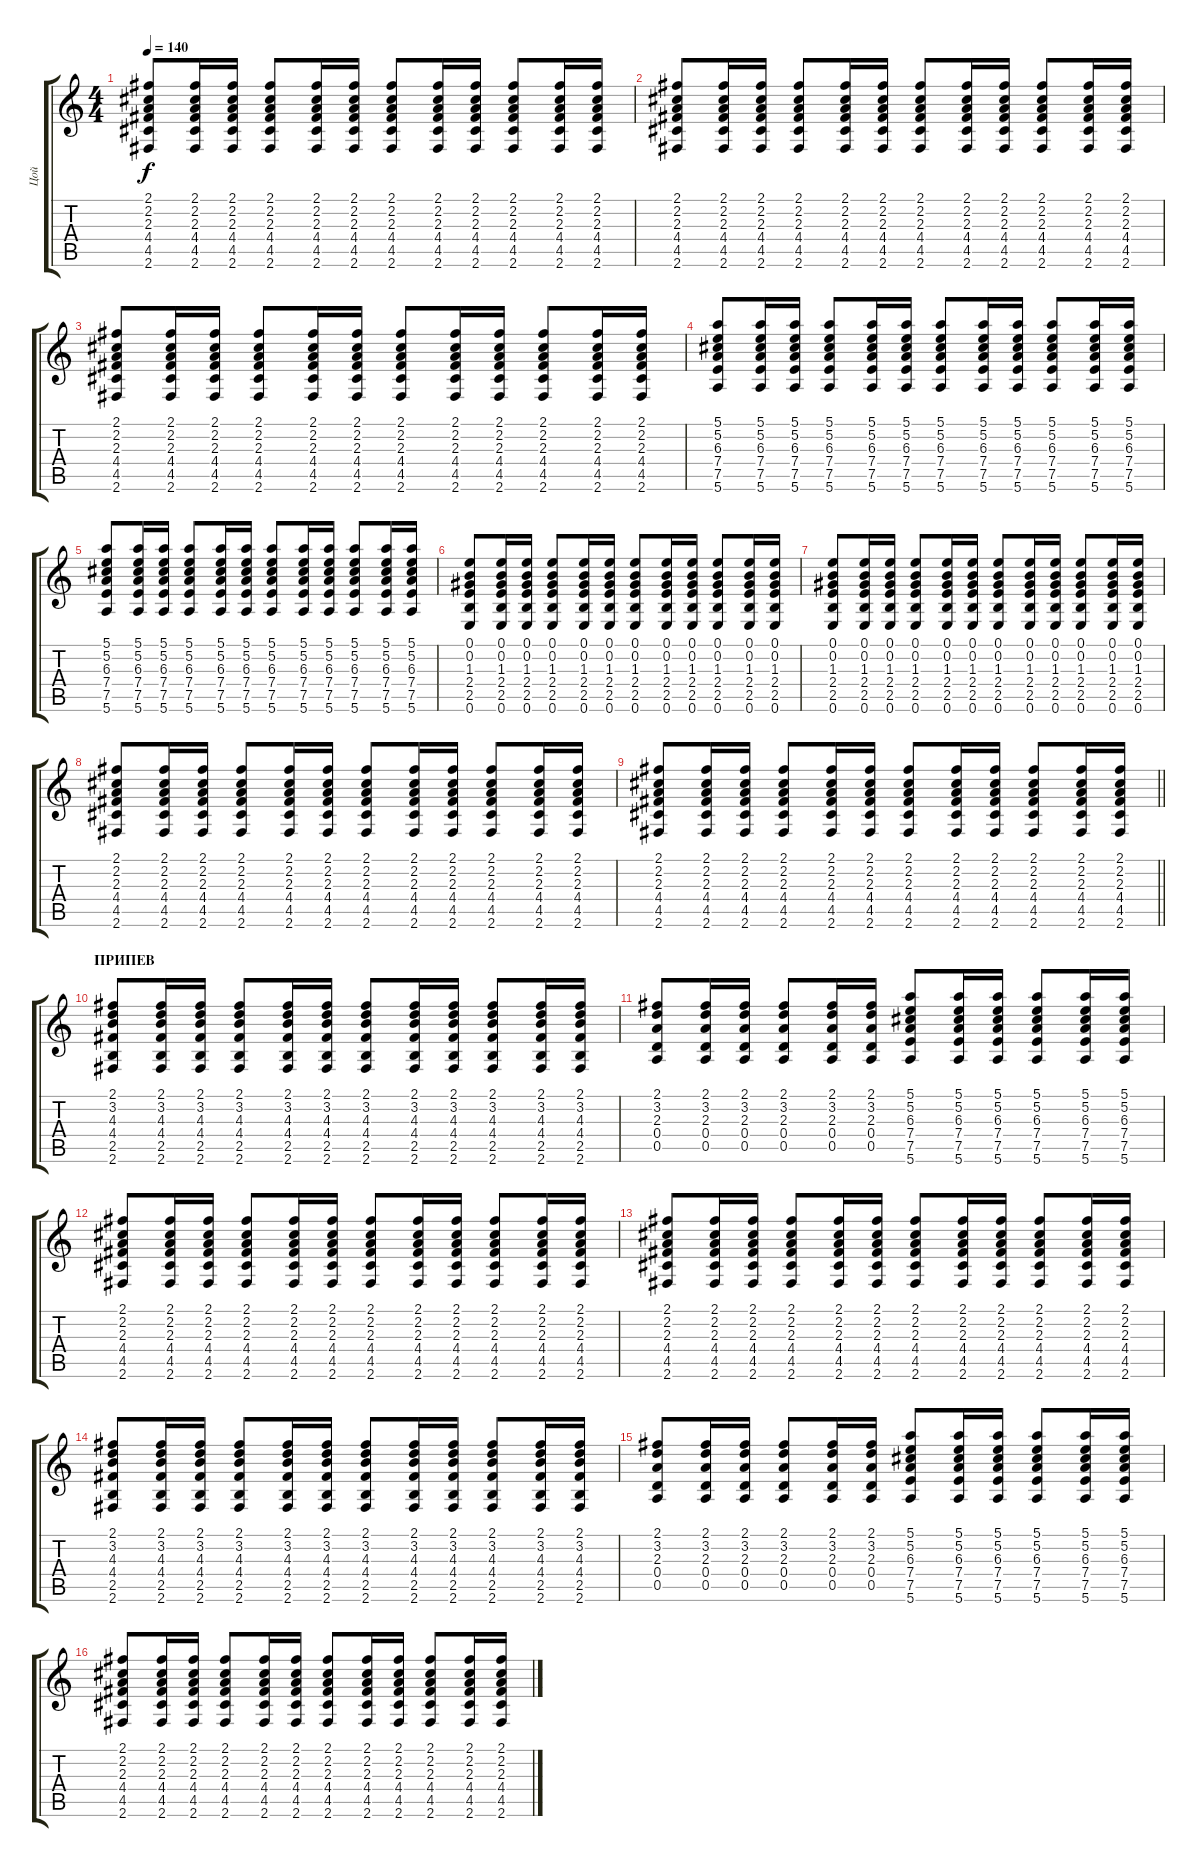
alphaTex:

\track ("Цой" "Цой") {instrument acousticguitarsteel}
\staff {score tabs}
\tuning (E4 B3 G3 D3 A2 E2) {hide}
\ts (4 4)
\tempo 140
\clef g2
\ks c
(2.1 2.2 2.3 4.4 4.5 2.6).8{dy f} (2.1 2.2 2.3 4.4 4.5 2.6).16 (2.1 2.2 2.3 4.4 4.5 2.6).16 (2.1 2.2 2.3 4.4 4.5 2.6).8 (2.1 2.2 2.3 4.4 4.5 2.6).16 (2.1 2.2 2.3 4.4 4.5 2.6).16 (2.1 2.2 2.3 4.4 4.5 2.6).8 (2.1 2.2 2.3 4.4 4.5 2.6).16 (2.1 2.2 2.3 4.4 4.5 2.6).16 (2.1 2.2 2.3 4.4 4.5 2.6).8 (2.1 2.2 2.3 4.4 4.5 2.6).16 (2.1 2.2 2.3 4.4 4.5 2.6).16 |
(2.1 2.2 2.3 4.4 4.5 2.6).8 (2.1 2.2 2.3 4.4 4.5 2.6).16 (2.1 2.2 2.3 4.4 4.5 2.6).16 (2.1 2.2 2.3 4.4 4.5 2.6).8 (2.1 2.2 2.3 4.4 4.5 2.6).16 (2.1 2.2 2.3 4.4 4.5 2.6).16 (2.1 2.2 2.3 4.4 4.5 2.6).8 (2.1 2.2 2.3 4.4 4.5 2.6).16 (2.1 2.2 2.3 4.4 4.5 2.6).16 (2.1 2.2 2.3 4.4 4.5 2.6).8 (2.1 2.2 2.3 4.4 4.5 2.6).16 (2.1 2.2 2.3 4.4 4.5 2.6).16 |
(2.1 2.2 2.3 4.4 4.5 2.6).8 (2.1 2.2 2.3 4.4 4.5 2.6).16 (2.1 2.2 2.3 4.4 4.5 2.6).16 (2.1 2.2 2.3 4.4 4.5 2.6).8 (2.1 2.2 2.3 4.4 4.5 2.6).16 (2.1 2.2 2.3 4.4 4.5 2.6).16 (2.1 2.2 2.3 4.4 4.5 2.6).8 (2.1 2.2 2.3 4.4 4.5 2.6).16 (2.1 2.2 2.3 4.4 4.5 2.6).16 (2.1 2.2 2.3 4.4 4.5 2.6).8 (2.1 2.2 2.3 4.4 4.5 2.6).16 (2.1 2.2 2.3 4.4 4.5 2.6).16 |
(5.1 5.2 6.3 7.4 7.5 5.6).8 (5.1 5.2 6.3 7.4 7.5 5.6).16 (5.1 5.2 6.3 7.4 7.5 5.6).16 (5.1 5.2 6.3 7.4 7.5 5.6).8 (5.1 5.2 6.3 7.4 7.5 5.6).16 (5.1 5.2 6.3 7.4 7.5 5.6).16 (5.1 5.2 6.3 7.4 7.5 5.6).8 (5.1 5.2 6.3 7.4 7.5 5.6).16 (5.1 5.2 6.3 7.4 7.5 5.6).16 (5.1 5.2 6.3 7.4 7.5 5.6).8 (5.1 5.2 6.3 7.4 7.5 5.6).16 (5.1 5.2 6.3 7.4 7.5 5.6).16 |
(5.1 5.2 6.3 7.4 7.5 5.6).8 (5.1 5.2 6.3 7.4 7.5 5.6).16 (5.1 5.2 6.3 7.4 7.5 5.6).16 (5.1 5.2 6.3 7.4 7.5 5.6).8 (5.1 5.2 6.3 7.4 7.5 5.6).16 (5.1 5.2 6.3 7.4 7.5 5.6).16 (5.1 5.2 6.3 7.4 7.5 5.6).8 (5.1 5.2 6.3 7.4 7.5 5.6).16 (5.1 5.2 6.3 7.4 7.5 5.6).16 (5.1 5.2 6.3 7.4 7.5 5.6).8 (5.1 5.2 6.3 7.4 7.5 5.6).16 (5.1 5.2 6.3 7.4 7.5 5.6).16 |
(0.1 0.2 1.3 2.4 2.5 0.6).8 (0.1 0.2 1.3 2.4 2.5 0.6).16 (0.1 0.2 1.3 2.4 2.5 0.6).16 (0.1 0.2 1.3 2.4 2.5 0.6).8 (0.1 0.2 1.3 2.4 2.5 0.6).16 (0.1 0.2 1.3 2.4 2.5 0.6).16 (0.1 0.2 1.3 2.4 2.5 0.6).8 (0.1 0.2 1.3 2.4 2.5 0.6).16 (0.1 0.2 1.3 2.4 2.5 0.6).16 (0.1 0.2 1.3 2.4 2.5 0.6).8 (0.1 0.2 1.3 2.4 2.5 0.6).16 (0.1 0.2 1.3 2.4 2.5 0.6).16 |
(0.1 0.2 1.3 2.4 2.5 0.6).8 (0.1 0.2 1.3 2.4 2.5 0.6).16 (0.1 0.2 1.3 2.4 2.5 0.6).16 (0.1 0.2 1.3 2.4 2.5 0.6).8 (0.1 0.2 1.3 2.4 2.5 0.6).16 (0.1 0.2 1.3 2.4 2.5 0.6).16 (0.1 0.2 1.3 2.4 2.5 0.6).8 (0.1 0.2 1.3 2.4 2.5 0.6).16 (0.1 0.2 1.3 2.4 2.5 0.6).16 (0.1 0.2 1.3 2.4 2.5 0.6).8 (0.1 0.2 1.3 2.4 2.5 0.6).16 (0.1 0.2 1.3 2.4 2.5 0.6).16 |
(2.1 2.2 2.3 4.4 4.5 2.6).8 (2.1 2.2 2.3 4.4 4.5 2.6).16 (2.1 2.2 2.3 4.4 4.5 2.6).16 (2.1 2.2 2.3 4.4 4.5 2.6).8 (2.1 2.2 2.3 4.4 4.5 2.6).16 (2.1 2.2 2.3 4.4 4.5 2.6).16 (2.1 2.2 2.3 4.4 4.5 2.6).8 (2.1 2.2 2.3 4.4 4.5 2.6).16 (2.1 2.2 2.3 4.4 4.5 2.6).16 (2.1 2.2 2.3 4.4 4.5 2.6).8 (2.1 2.2 2.3 4.4 4.5 2.6).16 (2.1 2.2 2.3 4.4 4.5 2.6).16 |
\barLineRight lightlight
(2.1 2.2 2.3 4.4 4.5 2.6).8 (2.1 2.2 2.3 4.4 4.5 2.6).16 (2.1 2.2 2.3 4.4 4.5 2.6).16 (2.1 2.2 2.3 4.4 4.5 2.6).8 (2.1 2.2 2.3 4.4 4.5 2.6).16 (2.1 2.2 2.3 4.4 4.5 2.6).16 (2.1 2.2 2.3 4.4 4.5 2.6).8 (2.1 2.2 2.3 4.4 4.5 2.6).16 (2.1 2.2 2.3 4.4 4.5 2.6).16 (2.1 2.2 2.3 4.4 4.5 2.6).8 (2.1 2.2 2.3 4.4 4.5 2.6).16 (2.1 2.2 2.3 4.4 4.5 2.6).16 |
\section ("" "ПРИПЕВ")
(2.1 3.2 4.3 4.4 2.5 2.6).8 (2.1 3.2 4.3 4.4 2.5 2.6).16 (2.1 3.2 4.3 4.4 2.5 2.6).16 (2.1 3.2 4.3 4.4 2.5 2.6).8 (2.1 3.2 4.3 4.4 2.5 2.6).16 (2.1 3.2 4.3 4.4 2.5 2.6).16 (2.1 3.2 4.3 4.4 2.5 2.6).8 (2.1 3.2 4.3 4.4 2.5 2.6).16 (2.1 3.2 4.3 4.4 2.5 2.6).16 (2.1 3.2 4.3 4.4 2.5 2.6).8 (2.1 3.2 4.3 4.4 2.5 2.6).16 (2.1 3.2 4.3 4.4 2.5 2.6).16 |
(2.1 3.2 2.3 0.4 0.5).8 (2.1 3.2 2.3 0.4 0.5).16 (2.1 3.2 2.3 0.4 0.5).16 (2.1 3.2 2.3 0.4 0.5).8 (2.1 3.2 2.3 0.4 0.5).16 (2.1 3.2 2.3 0.4 0.5).16 (5.1 5.2 6.3 7.4 7.5 5.6).8 (5.1 5.2 6.3 7.4 7.5 5.6).16 (5.1 5.2 6.3 7.4 7.5 5.6).16 (5.1 5.2 6.3 7.4 7.5 5.6).8 (5.1 5.2 6.3 7.4 7.5 5.6).16 (5.1 5.2 6.3 7.4 7.5 5.6).16 |
(2.1 2.2 2.3 4.4 4.5 2.6).8 (2.1 2.2 2.3 4.4 4.5 2.6).16 (2.1 2.2 2.3 4.4 4.5 2.6).16 (2.1 2.2 2.3 4.4 4.5 2.6).8 (2.1 2.2 2.3 4.4 4.5 2.6).16 (2.1 2.2 2.3 4.4 4.5 2.6).16 (2.1 2.2 2.3 4.4 4.5 2.6).8 (2.1 2.2 2.3 4.4 4.5 2.6).16 (2.1 2.2 2.3 4.4 4.5 2.6).16 (2.1 2.2 2.3 4.4 4.5 2.6).8 (2.1 2.2 2.3 4.4 4.5 2.6).16 (2.1 2.2 2.3 4.4 4.5 2.6).16 |
(2.1 2.2 2.3 4.4 4.5 2.6).8 (2.1 2.2 2.3 4.4 4.5 2.6).16 (2.1 2.2 2.3 4.4 4.5 2.6).16 (2.1 2.2 2.3 4.4 4.5 2.6).8 (2.1 2.2 2.3 4.4 4.5 2.6).16 (2.1 2.2 2.3 4.4 4.5 2.6).16 (2.1 2.2 2.3 4.4 4.5 2.6).8 (2.1 2.2 2.3 4.4 4.5 2.6).16 (2.1 2.2 2.3 4.4 4.5 2.6).16 (2.1 2.2 2.3 4.4 4.5 2.6).8 (2.1 2.2 2.3 4.4 4.5 2.6).16 (2.1 2.2 2.3 4.4 4.5 2.6).16 |
(2.1 3.2 4.3 4.4 2.5 2.6).8 (2.1 3.2 4.3 4.4 2.5 2.6).16 (2.1 3.2 4.3 4.4 2.5 2.6).16 (2.1 3.2 4.3 4.4 2.5 2.6).8 (2.1 3.2 4.3 4.4 2.5 2.6).16 (2.1 3.2 4.3 4.4 2.5 2.6).16 (2.1 3.2 4.3 4.4 2.5 2.6).8 (2.1 3.2 4.3 4.4 2.5 2.6).16 (2.1 3.2 4.3 4.4 2.5 2.6).16 (2.1 3.2 4.3 4.4 2.5 2.6).8 (2.1 3.2 4.3 4.4 2.5 2.6).16 (2.1 3.2 4.3 4.4 2.5 2.6).16 |
(2.1 3.2 2.3 0.4 0.5).8 (2.1 3.2 2.3 0.4 0.5).16 (2.1 3.2 2.3 0.4 0.5).16 (2.1 3.2 2.3 0.4 0.5).8 (2.1 3.2 2.3 0.4 0.5).16 (2.1 3.2 2.3 0.4 0.5).16 (5.1 5.2 6.3 7.4 7.5 5.6).8 (5.1 5.2 6.3 7.4 7.5 5.6).16 (5.1 5.2 6.3 7.4 7.5 5.6).16 (5.1 5.2 6.3 7.4 7.5 5.6).8 (5.1 5.2 6.3 7.4 7.5 5.6).16 (5.1 5.2 6.3 7.4 7.5 5.6).16 |
(2.1 2.2 2.3 4.4 4.5 2.6).8 (2.1 2.2 2.3 4.4 4.5 2.6).16 (2.1 2.2 2.3 4.4 4.5 2.6).16 (2.1 2.2 2.3 4.4 4.5 2.6).8 (2.1 2.2 2.3 4.4 4.5 2.6).16 (2.1 2.2 2.3 4.4 4.5 2.6).16 (2.1 2.2 2.3 4.4 4.5 2.6).8 (2.1 2.2 2.3 4.4 4.5 2.6).16 (2.1 2.2 2.3 4.4 4.5 2.6).16 (2.1 2.2 2.3 4.4 4.5 2.6).8 (2.1 2.2 2.3 4.4 4.5 2.6).16 (2.1 2.2 2.3 4.4 4.5 2.6).16
